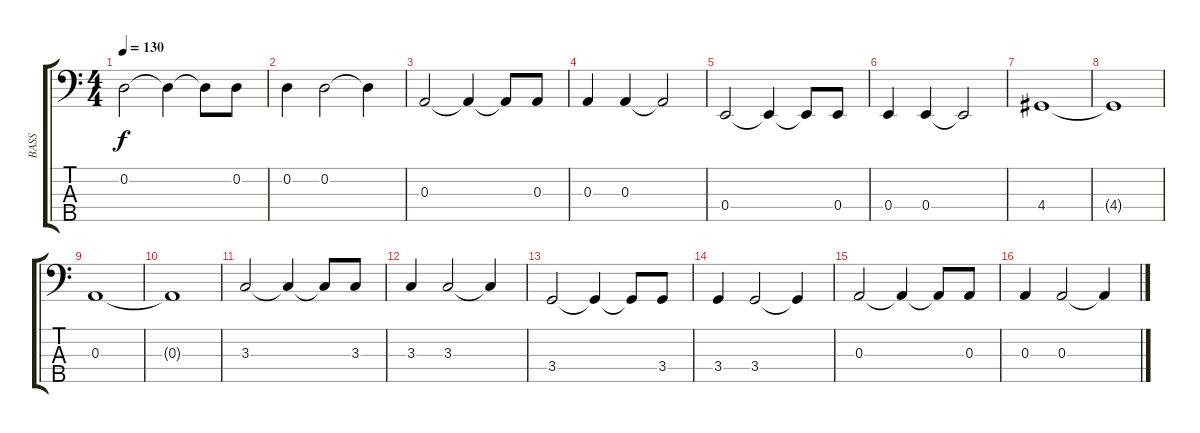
\track ("BASS" "BASS") {instrument electricbassfinger}
\staff {score tabs}
\tuning (G2 D2 A1 E1 B0) {hide}
\ts (4 4)
\tempo 130
\clef f4
\ks c
0.2.2{dy f} 0.2{t}.4 0.2{t}.8 0.2.8 |
0.2.4 0.2.2 0.2{t}.4 |
0.3.2 0.3{t}.4 0.3{t}.8 0.3.8 |
0.3.4 0.3.4 0.3{t}.2 |
0.4.2 0.4{t}.4 0.4{t}.8 0.4.8 |
0.4.4 0.4.4 0.4{t}.2 |
4.4.1 |
4.4{t}.1 |
0.3.1 |
0.3{t}.1 |
3.3.2 3.3{t}.4 3.3{t}.8 3.3.8 |
3.3.4 3.3.2 3.3{t}.4 |
3.4.2 3.4{t}.4 3.4{t}.8 3.4.8 |
3.4.4 3.4.2 3.4{t}.4 |
0.3.2 0.3{t}.4 0.3{t}.8 0.3.8 |
0.3.4 0.3.2 0.3{t}.4
